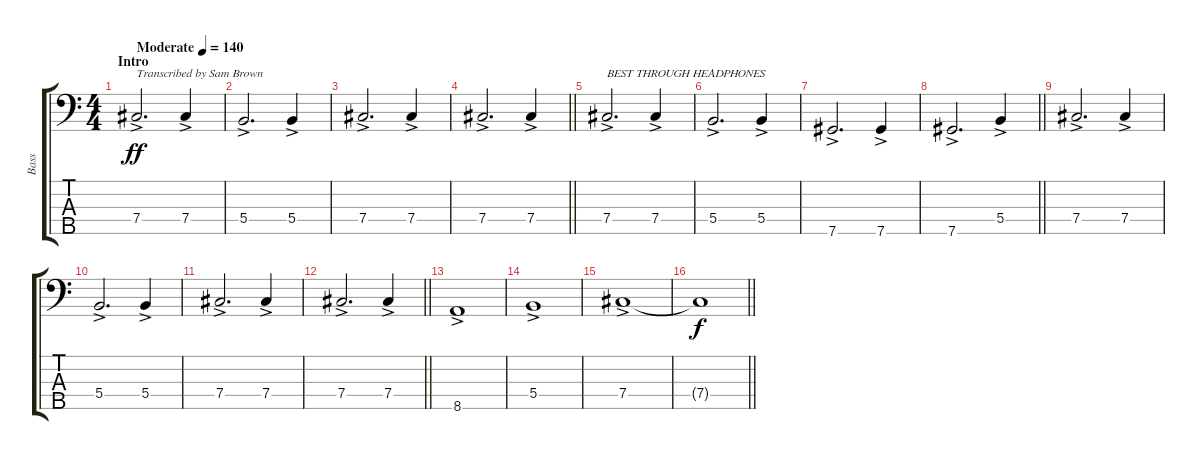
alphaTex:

\track ("Bass" "Bass") {instrument electricbassfinger}
\staff {score tabs}
\tuning (A2 E2 B1 Gb1 Db1) {hide}
\ts (4 4)
\section ("" "Intro")
\tempo (140 "Moderate")
\clef f4
\ks c
7.4{ac}.2{d txt "Transcribed by Sam Brown" dy ff instrument electricbassfinger} 7.4{ac}.4 |
5.4{ac}.2{d} 5.4{ac}.4 |
7.4{ac}.2{d} 7.4{ac}.4 |
\barLineRight lightlight
7.4{ac}.2{d} 7.4{ac}.4 |
\section ("" "")
7.4{ac}.2{d txt "BEST THROUGH HEADPHONES"} 7.4{ac}.4 |
5.4{ac}.2{d} 5.4{ac}.4 |
7.5{ac}.2{d} 7.5{ac}.4 |
\barLineRight lightlight
7.5{ac}.2{d} 5.4{ac}.4 |
\section ("" "")
7.4{ac}.2{d} 7.4{ac}.4 |
5.4{ac}.2{d} 5.4{ac}.4 |
7.4{ac}.2{d} 7.4{ac}.4 |
\barLineRight lightlight
7.4{ac}.2{d} 7.4{ac}.4 |
\section ("" "")
8.5{ac}.1 |
5.4{ac}.1 |
7.4{ac}.1 |
\barLineRight lightlight
7.4{t}.1{dy f}
